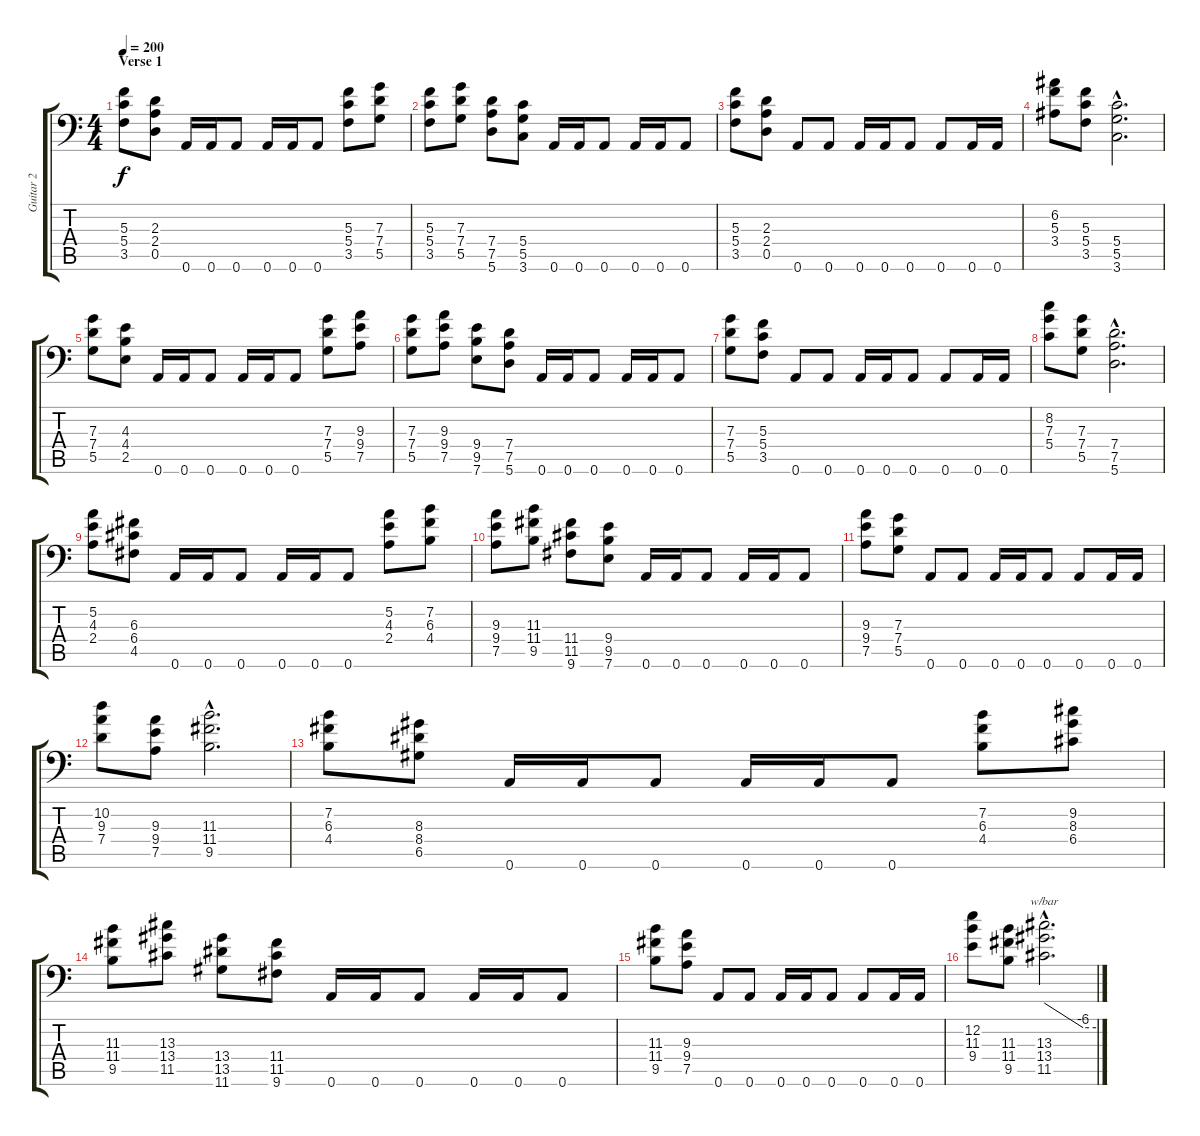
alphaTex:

\track ("Guitar 2" "Guitar 2") {instrument distortionguitar}
\staff {score tabs}
\tuning (A3 E3 C3 G2 D2 A1) {hide}
\ts (4 4)
\section ("" "Verse 1")
\tempo 200
\clef f4
\ks c
(5.3 5.4 3.5).8{dy f instrument distortionguitar} (2.3 2.4 0.5).8 0.6.16 0.6.16 0.6.8 0.6.16 0.6.16 0.6.8 (5.3 5.4 3.5).8 (7.3 7.4 5.5).8 |
(5.3 5.4 3.5).8 (7.3 7.4 5.5).8 (7.4 7.5 5.6).8 (5.4 5.5 3.6).8 0.6.16 0.6.16 0.6.8 0.6.16 0.6.16 0.6.8 |
(5.3 5.4 3.5).8 (2.3 2.4 0.5).8 0.6.8 0.6.8 0.6.16 0.6.16 0.6.8 0.6.8 0.6.16 0.6.16 |
(6.2 5.3 3.4).8 (5.3 5.4 3.5).8 (5.4{hac} 5.5{hac} 3.6{hac}).2{d} |
(7.3 7.4 5.5).8 (4.3 4.4 2.5).8 0.6.16 0.6.16 0.6.8 0.6.16 0.6.16 0.6.8 (7.3 7.4 5.5).8 (9.3 9.4 7.5).8 |
(7.3 7.4 5.5).8 (9.3 9.4 7.5).8 (9.4 9.5 7.6).8 (7.4 7.5 5.6).8 0.6.16 0.6.16 0.6.8 0.6.16 0.6.16 0.6.8 |
(7.3 7.4 5.5).8 (5.3 5.4 3.5).8 0.6.8 0.6.8 0.6.16 0.6.16 0.6.8 0.6.8 0.6.16 0.6.16 |
(8.2 7.3 5.4).8 (7.3 7.4 5.5).8 (7.4{hac} 7.5{hac} 5.6{hac}).2{d} |
(5.2 4.3 2.4).8 (6.3 6.4 4.5).8 0.6.16 0.6.16 0.6.8 0.6.16 0.6.16 0.6.8 (5.2 4.3 2.4).8 (7.2 6.3 4.4).8 |
(9.3 9.4 7.5).8 (11.3 11.4 9.5).8 (11.4 11.5 9.6).8 (9.4 9.5 7.6).8 0.6.16 0.6.16 0.6.8 0.6.16 0.6.16 0.6.8 |
(9.3 9.4 7.5).8 (7.3 7.4 5.5).8 0.6.8 0.6.8 0.6.16 0.6.16 0.6.8 0.6.8 0.6.16 0.6.16 |
(10.2 9.3 7.4).8 (9.3 9.4 7.5).8 (11.3{hac} 11.4{hac} 9.5{hac}).2{d} |
(7.2 6.3 4.4).8 (8.3 8.4 6.5).8 0.6.16 0.6.16 0.6.8 0.6.16 0.6.16 0.6.8 (7.2 6.3 4.4).8 (9.2 8.3 6.4).8 |
(11.3 11.4 9.5).8 (13.3 13.4 11.5).8 (13.4 13.5 11.6).8 (11.4 11.5 9.6).8 0.6.16 0.6.16 0.6.8 0.6.16 0.6.16 0.6.8 |
(11.3 11.4 9.5).8 (9.3 9.4 7.5).8 0.6.8 0.6.8 0.6.16 0.6.16 0.6.8 0.6.8 0.6.16 0.6.16 |
(12.2 11.3 9.4).8 (11.3 11.4 9.5).8 (13.3{hac} 13.4{hac} 11.5{hac}).2{d tbe (custom default 0 0 45 -24 60 -24)}
